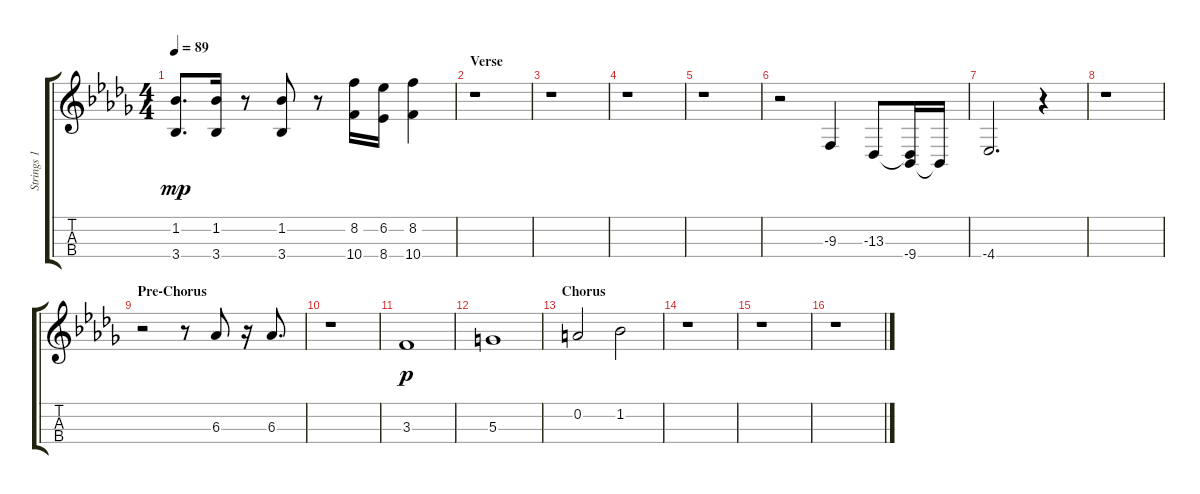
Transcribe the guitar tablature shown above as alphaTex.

\track ("Strings 1" "Strings 1") {instrument stringensemble1}
\staff {score tabs}
\tuning (E5 A4 D4 G3) {hide}
\ts (4 4)
\tempo 89
\clef g2
\ks bbminor
(1.2 3.4).8{d dy mp} (1.2 3.4).16 r.8 (1.2 3.4).8 r.8 (8.2 10.4).16 (6.2 8.4).16 (8.2 10.4).4 |
\section ("" "Verse")
r.1 |
r.1 |
r.1 |
r.1 |
r.2 -9.3.4 -13.3.8 (-13.3{t} -9.4).16 -9.4{t}.16 |
-4.4.2{d} r.4 |
r.1 |
\section ("" "Pre-Chorus")
r.2 r.8 6.3.8 r.16 6.3.8{d} |
r.1 |
3.3.1{dy p} |
5.3.1 |
\section ("" "Chorus")
0.2.2 1.2.2 |
r.1 |
r.1 |
r.1
